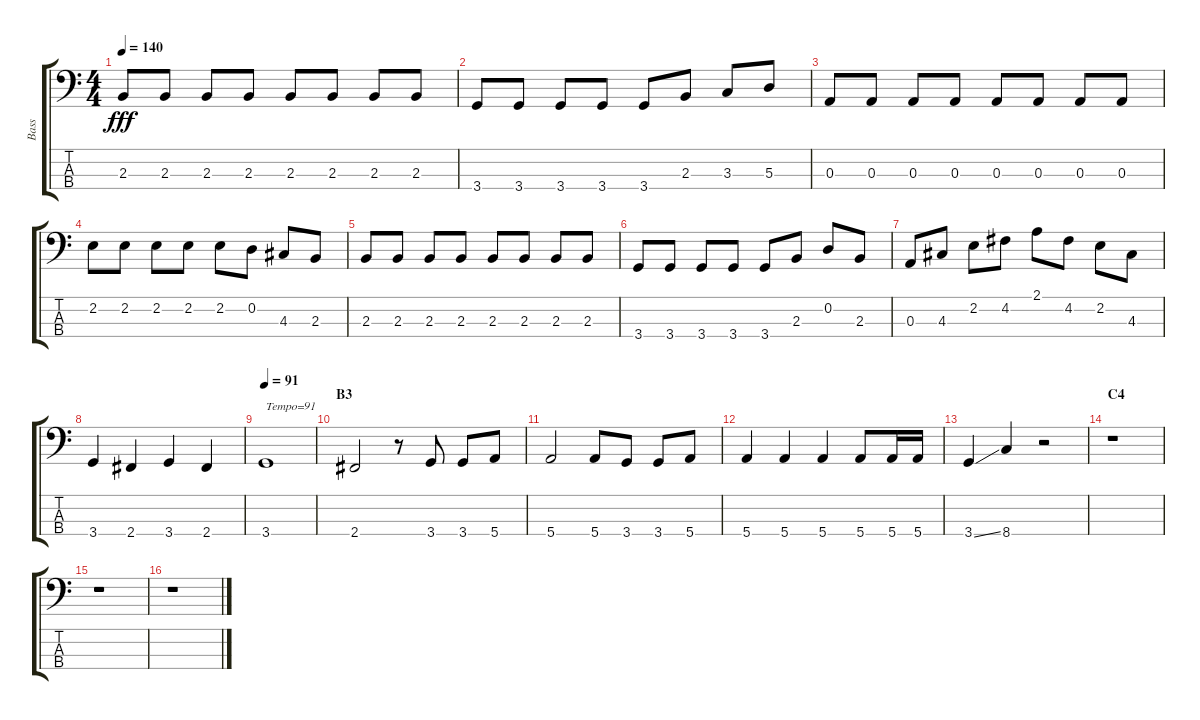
\track ("Bass" "Bass") {instrument electricbassfinger}
\staff {score tabs}
\tuning (G2 D2 A1 E1) {hide}
\ts (4 4)
\tempo 140
\clef f4
\ks c
2.3.8{dy fff} 2.3.8 2.3.8 2.3.8 2.3.8 2.3.8 2.3.8 2.3.8 |
3.4.8 3.4.8 3.4.8 3.4.8 3.4.8 2.3.8 3.3.8 5.3.8 |
0.3.8 0.3.8 0.3.8 0.3.8 0.3.8 0.3.8 0.3.8 0.3.8 |
2.2.8 2.2.8 2.2.8 2.2.8 2.2.8 0.2.8 4.3.8 2.3.8 |
2.3.8 2.3.8 2.3.8 2.3.8 2.3.8 2.3.8 2.3.8 2.3.8 |
3.4.8 3.4.8 3.4.8 3.4.8 3.4.8 2.3.8 0.2.8 2.3.8 |
0.3.8 4.3.8 2.2.8 4.2.8 2.1.8 4.2.8 2.2.8 4.3.8 |
3.4.4 2.4.4 3.4.4 2.4.4 |
\tempo 91
3.4.1{txt "Tempo=91"} |
\section ("" "B3")
2.4.2 r.8 3.4.8 3.4.8 5.4.8 |
5.4.2 5.4.8 3.4.8 3.4.8 5.4.8 |
5.4.4 5.4.4 5.4.4 5.4.8 5.4.16 5.4.16 |
3.4{ss}.4 8.4.4 r.2 |
\section ("" "C4")
r.1 |
r.1 |
r.1
